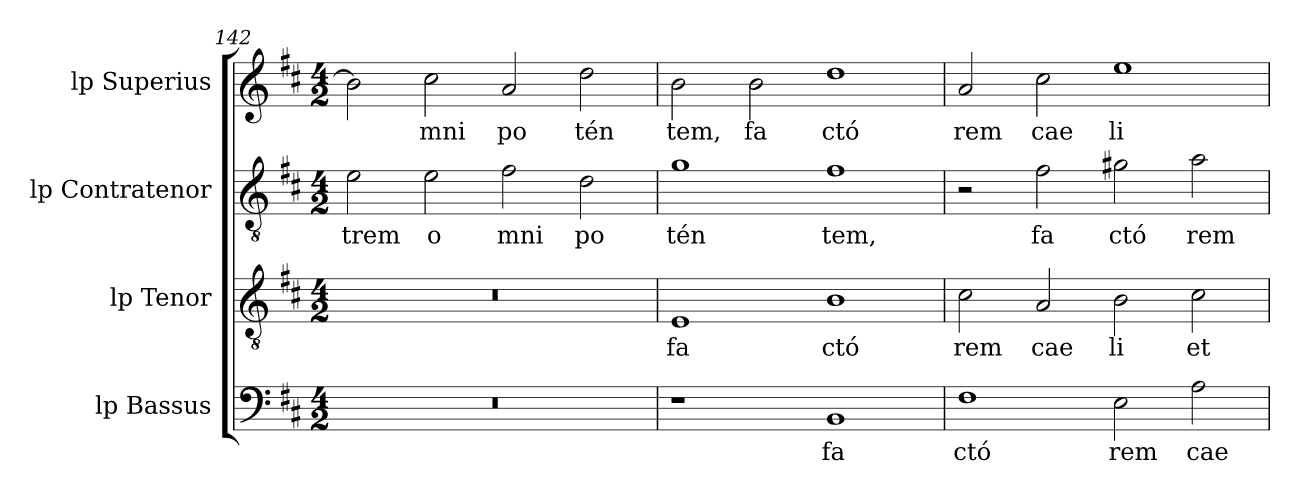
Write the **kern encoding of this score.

**kern	**text	**kern	**text	**kern	**text	**kern	**text
*part4	*part4	*part3	*part3	*part2	*part2	*part1	*part1
*staff4	*staff4	*staff3	*staff3	*staff2	*staff2	*staff1	*staff1
*I"lp Bassus	*	*I"lp Tenor	*	*I"lp Contratenor	*	*I"lp Superius	*
*I'lp Bassus	*	*I'lp Tenor	*	*I'lp Contratenor	*	*I'lp Superius	*
*clefF4	*	*clefGv2	*	*clefGv2	*	*clefG2	*
*k[f#c#]	*	*k[f#c#]	*	*k[f#c#]	*	*k[f#c#]	*
*D:	*	*D:	*	*D:	*	*D:	*
*M4/2	*	*M4/2	*	*M4/2	*	*M4/2	*
=142	=142	=142	=142	=142	=142	=142	=142
!	!	!	!	!	!LO:LY:b:cj	!	!
0r	.	0r	.	2e\	trem	2b\]	.
!	!	!	!	!	!LO:LY:b:cj	!	!LO:LY:b:cj
.	.	.	.	2e\	o	2cc#\	mni
!	!	!	!	!	!LO:LY:b:cj	!	!LO:LY:b:cj
.	.	.	.	2f#\	mni	2a/	po
!	!	!	!	!	!LO:LY:b:cj	!	!LO:LY:b:cj
.	.	.	.	2d\	po	2dd\	tén
=143	=143	=143	=143	=143	=143	=143	=143
!	!	!	!LO:LY:b:cj	!	!LO:LY:b:cj	!	!LO:LY:b:cj
1r	.	1E	-fa	1g	tén	2b\	tem,
!	!	!	!	!	!	!	!LO:LY:b:cj
.	.	.	.	.	.	2b\	fa
!	!LO:LY:b:cj	!	!LO:LY:b:cj	!	!LO:LY:b:cj	!	!LO:LY:b:cj
1BB	-fa	1B	ctó	1f#	tem,	1dd	ctó
=144	=144	=144	=144	=144	=144	=144	=144
!	!LO:LY:b:cj	!	!LO:LY:b:cj	!	!	!	!LO:LY:b:cj
1F#	ctó	2c#\	rem	2r	.	2a/	rem
!	!	!	!LO:LY:b:cj	!	!LO:LY:b:cj	!	!LO:LY:b:cj
.	.	2A/	cae	2f#\	fa	2cc#\	cae
!	!LO:LY:b:cj	!	!LO:LY:b:cj	!	!LO:LY:b:cj	!	!LO:LY:b:cj
2E\	rem	2B\	li	2g#X\	ctó	1ee	li
!	!LO:LY:b:cj	!	!LO:LY:b:cj	!	!LO:LY:b:cj	!	!
2A\	cae	2c#\	et	2a\	rem	.	.
=	=	=	=	=	=	=	=
*-	*-	*-	*-	*-	*-	*-	*-
